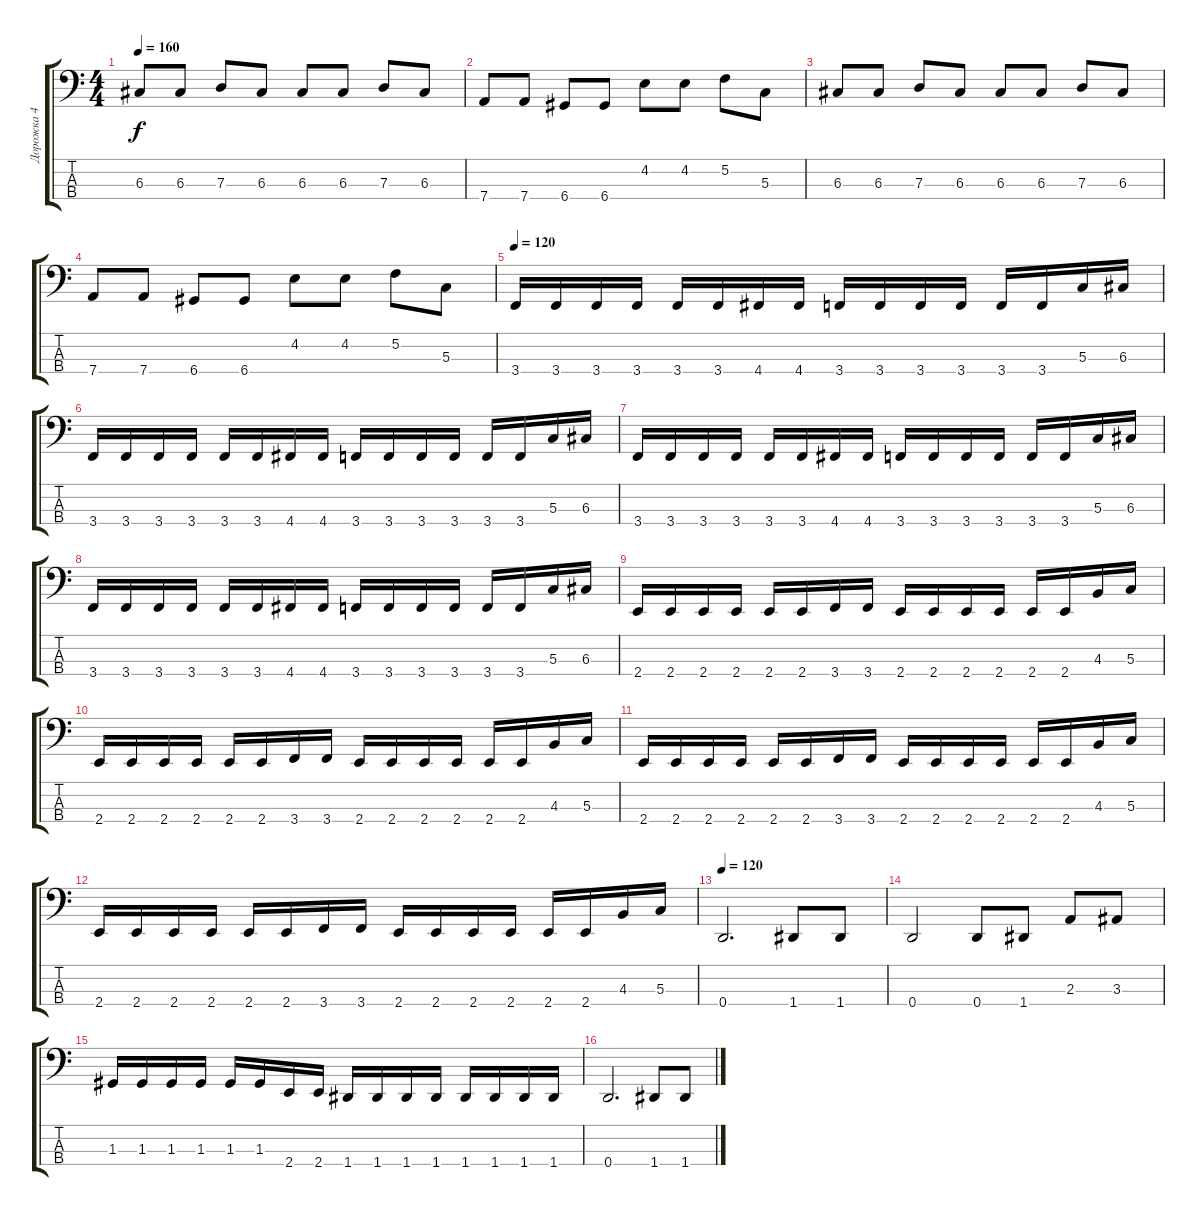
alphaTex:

\track ("Дорожка 4" "Дорожка 4") {instrument electricbassfinger}
\staff {score tabs}
\tuning (F2 C2 G1 D1) {hide}
\ts (4 4)
\tempo 160
\clef f4
\ks c
6.3.8{dy f} 6.3.8 7.3.8 6.3.8 6.3.8 6.3.8 7.3.8 6.3.8 |
7.4.8 7.4.8 6.4.8 6.4.8 4.2.8 4.2.8 5.2.8 5.3.8 |
6.3.8 6.3.8 7.3.8 6.3.8 6.3.8 6.3.8 7.3.8 6.3.8 |
7.4.8 7.4.8 6.4.8 6.4.8 4.2.8 4.2.8 5.2.8 5.3.8 |
\tempo 120
3.4.16 3.4.16 3.4.16 3.4.16 3.4.16 3.4.16 4.4.16 4.4.16 3.4.16 3.4.16 3.4.16 3.4.16 3.4.16 3.4.16 5.3.16 6.3.16 |
3.4.16 3.4.16 3.4.16 3.4.16 3.4.16 3.4.16 4.4.16 4.4.16 3.4.16 3.4.16 3.4.16 3.4.16 3.4.16 3.4.16 5.3.16 6.3.16 |
3.4.16 3.4.16 3.4.16 3.4.16 3.4.16 3.4.16 4.4.16 4.4.16 3.4.16 3.4.16 3.4.16 3.4.16 3.4.16 3.4.16 5.3.16 6.3.16 |
3.4.16 3.4.16 3.4.16 3.4.16 3.4.16 3.4.16 4.4.16 4.4.16 3.4.16 3.4.16 3.4.16 3.4.16 3.4.16 3.4.16 5.3.16 6.3.16 |
2.4.16 2.4.16 2.4.16 2.4.16 2.4.16 2.4.16 3.4.16 3.4.16 2.4.16 2.4.16 2.4.16 2.4.16 2.4.16 2.4.16 4.3.16 5.3.16 |
2.4.16 2.4.16 2.4.16 2.4.16 2.4.16 2.4.16 3.4.16 3.4.16 2.4.16 2.4.16 2.4.16 2.4.16 2.4.16 2.4.16 4.3.16 5.3.16 |
2.4.16 2.4.16 2.4.16 2.4.16 2.4.16 2.4.16 3.4.16 3.4.16 2.4.16 2.4.16 2.4.16 2.4.16 2.4.16 2.4.16 4.3.16 5.3.16 |
2.4.16 2.4.16 2.4.16 2.4.16 2.4.16 2.4.16 3.4.16 3.4.16 2.4.16 2.4.16 2.4.16 2.4.16 2.4.16 2.4.16 4.3.16 5.3.16 |
\tempo 120
0.4.2{d} 1.4.8 1.4.8 |
0.4.2 0.4.8 1.4.8 2.3.8 3.3.8 |
1.3.16 1.3.16 1.3.16 1.3.16 1.3.16 1.3.16 2.4.16 2.4.16 1.4.16 1.4.16 1.4.16 1.4.16 1.4.16 1.4.16 1.4.16 1.4.16 |
0.4.2{d} 1.4.8 1.4.8
